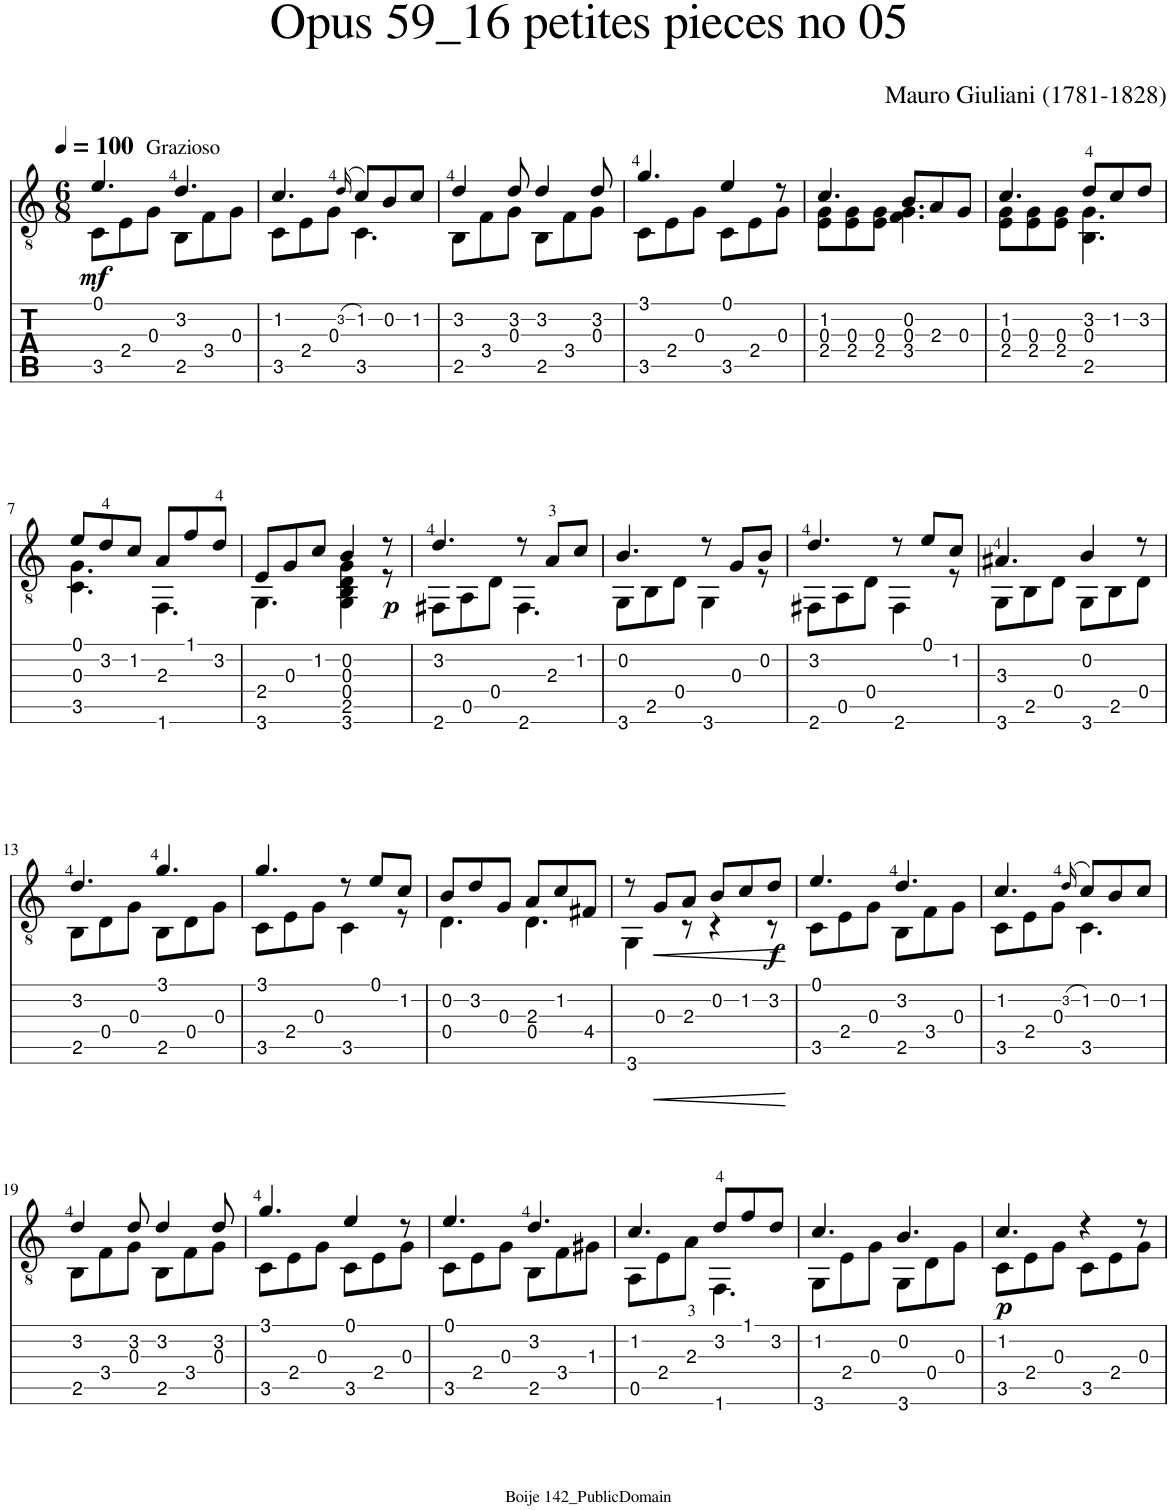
**kern	**kern	**dynam
*part1	*part1	*part1
*staff2	*staff1	*staff1/2
*I"Guitar	*	*
*I'Guit.	*	*
*stria6	*	*
*	*clefGv2	*
*k[]	*k[]	*
*M6/8	*M6/8	*
*MM100	*MM100	*
=1	=1	=1
*^	*^	*
!	!	!	!	!LO:DY:b
4.e	8CL	4.e/	8C\L	mf
.	8E	.	8E\	.
!	!	!	!LO:TX:a:t=Grazioso	!
.	8GJ	.	8G\J	.
4.d	8BBL	4.d/	8BB\L	.
.	8F	.	8F\	.
.	8GJ	.	8G\J	.
=2	=2	=2	=2	=2
4.c	8CL	4.c/	8C\L	.
.	8E	.	8E\	.
.	8GJ	.	8G\J	.
qd	.	(16qd/	.	.
8cL	4.C	8c/L)	4.C\	.
8B	.	8B/	.	.
8cJ	.	8c/J	.	.
=3	=3	=3	=3	=3
4d	8BBL	4d/	8BB\L	.
.	8F	.	8F\	.
8d	8GJ	8d/	8G\J	.
4d	8BBL	4d/	8BB\L	.
.	8F	.	8F\	.
8d	8GJ	8d/	8G\J	.
=4	=4	=4	=4	=4
4.g	8CL	4.g/	8C\L	.
.	8E	.	8E\	.
.	8GJ	.	8G\J	.
4e	8CL	4e/	8C\L	.
.	8E	.	8E\	.
8r	8GJ	8r	8G\J	.
=5	=5	=5	=5	=5
4.c	8E\ 8G\L	4.c/	8E\ 8G\L	.
.	8E\ 8G\	.	8E\ 8G\	.
.	8E\ 8G\J	.	8E\ 8G\J	.
8BL	4.F 4.G	8B/L	4.F\ 4.G\	.
8A	.	8A/	.	.
8GJ	.	8G/J	.	.
=6	=6	=6	=6	=6
4.c	8E\ 8G\L	4.c/	8E\ 8G\L	.
.	8E\ 8G\	.	8E\ 8G\	.
.	8E\ 8G\J	.	8E\ 8G\J	.
8dL	4.BB 4.G	8d/L	4.BB\ 4.G\	.
8c	.	8c/	.	.
8dJ	.	8d/J	.	.
!!LO:LB:g=z	!!
=7	=7	=7	=7	=7
8eL	4.C 4.G	8e/L	4.C\ 4.G\	.
8d	.	8d/	.	.
8cJ	.	8c/J	.	.
8AL	4.FF	8A/L	4.FF\	.
8f	.	8f/	.	.
8dJ	.	8d/J	.	.
=8	=8	=8	=8	=8
8EL	4.GG	8E/L	4.GG\	.
8G	.	8G/	.	.
8cJ	.	8c/J	.	.
4B	4GG 4BB 4D 4G	4B/	4GG\ 4BB\ 4D\ 4G\	.
!	!	!	!	!LO:DY:a=2
8r	8r	8r	8r	p
=9	=9	=9	=9	=9
4.d	8FF#L	4.d/	8FF#X\L	.
.	8AA	.	8AA\	.
.	8DJ	.	8D\J	.
8r	4.FF#	8r	4.FF#\	.
8AL	.	8A/L	.	.
8cJ	.	8c/J	.	.
=10	=10	=10	=10	=10
4.B	8GGL	4.B/	8GG\L	.
.	8BB	.	8BB\	.
.	8DJ	.	8D\J	.
8r	4GG	8r	4GG\	.
8GL	.	8G/L	.	.
8BJ	8r	8B/J	8r	.
=11	=11	=11	=11	=11
4.d	8FF#L	4.d/	8FF#X\L	.
.	8AA	.	8AA\	.
.	8DJ	.	8D\J	.
8r	4FF#	8r	4FF#\	.
8eL	.	8e/L	.	.
8cJ	8r	8c/J	8r	.
=12	=12	=12	=12	=12
4.A#	8GGL	4.A#X/	8GG\L	.
.	8BB	.	8BB\	.
.	8DJ	.	8D\J	.
4B	8GGL	4B/	8GG\L	.
.	8BB	.	8BB\	.
8r	8DJ	8r	8D\J	.
!!LO:LB:g=z	!!
=13	=13	=13	=13	=13
4.d	8BBL	4.d/	8BB\L	.
.	8D	.	8D\	.
.	8GJ	.	8G\J	.
4.g	8BBL	4.g/	8BB\L	.
.	8D	.	8D\	.
.	8GJ	.	8G\J	.
=14	=14	=14	=14	=14
4.g	8CL	4.g/	8C\L	.
.	8E	.	8E\	.
.	8GJ	.	8G\J	.
8r	4C	8r	4C\	.
8eL	.	8e/L	.	.
8cJ	8r	8c/J	8r	.
=15	=15	=15	=15	=15
8BL	4.D	8B/L	4.D\	.
8d	.	8d/	.	.
8GJ	.	8G/J	.	.
8AL	4.D	8A/L	4.D\	.
8c	.	8c/	.	.
8F#J	.	8F#X/J	.	.
=16	=16	=16	=16	=16
8r	4GG	8r	4GG\	.
!	!	!	!	!LO:HP:b
8GL	.	8G/L	.	<
8AJ	8r	8A/J	8r	.
8BL	4r	8B/L	4r	.
8c	.	8c/	.	.
!	!	!	!	!LO:DY:b
8dJ	8r	8d/J	8r	f
*v	*v	*	*	*
*	*v	*v	*
.	.	[
=17	=17	=17
*^	*^	*
4.e	8CL	4.e/	8C\L	.
.	8E	.	8E\	.
.	8GJ	.	8G\J	.
4.d	8BBL	4.d/	8BB\L	.
.	8F	.	8F\	.
.	8GJ	.	8G\J	.
=18	=18	=18	=18	=18
4.c	8CL	4.c/	8C\L	.
.	8E	.	8E\	.
.	8GJ	.	8G\J	.
qd	.	(16qd/	.	.
8cL	4.C	8c/L)	4.C\	.
8B	.	8B/	.	.
8cJ	.	8c/J	.	.
!!LO:LB:g=z	!!
=19	=19	=19	=19	=19
4d	8BBL	4d/	8BB\L	.
.	8F	.	8F\	.
8d	8GJ	8d/	8G\J	.
4d	8BBL	4d/	8BB\L	.
.	8F	.	8F\	.
8d	8GJ	8d/	8G\J	.
=20	=20	=20	=20	=20
4.g	8CL	4.g/	8C\L	.
.	8E	.	8E\	.
.	8GJ	.	8G\J	.
4e	8CL	4e/	8C\L	.
.	8E	.	8E\	.
8r	8GJ	8r	8G\J	.
=21	=21	=21	=21	=21
4.e	8CL	4.e/	8C\L	.
.	8E	.	8E\	.
.	8GJ	.	8G\J	.
4.d	8BBL	4.d/	8BB\L	.
.	8F	.	8F\	.
.	8G#J	.	8G#X\J	.
=22	=22	=22	=22	=22
4.c	8AAL	4.c/	8AA\L	.
.	8E	.	8E\	.
.	8AJ	.	8A\J	.
8dL	4.FF	8d/L	4.FF\	.
8f	.	8f/	.	.
8dJ	.	8d/J	.	.
=23	=23	=23	=23	=23
4.c	8GGL	4.c/	8GG\L	.
.	8E	.	8E\	.
.	8GJ	.	8G\J	.
4.B	8GGL	4.B/	8GG\L	.
.	8D	.	8D\	.
.	8GJ	.	8G\J	.
=24	=24	=24	=24	=24
!	!	!	!	!LO:DY:b
4.c	8CL	4.c/	8C\L	p
.	8E	.	8E\	.
.	8GJ	.	8G\J	.
4r	8CL	4r	8C\L	.
.	8E	.	8E\	.
8r	8GJ	8r	8G\J	.
*v	*v	*	*	*
*	*v	*v	*
=	=	=
*-	*-	*-
